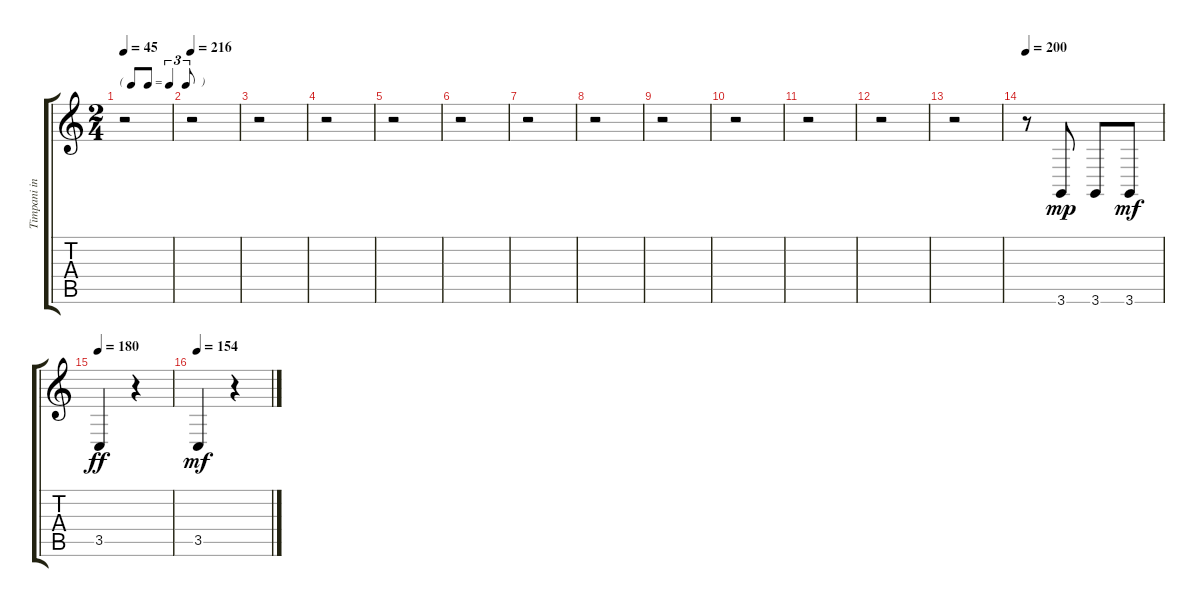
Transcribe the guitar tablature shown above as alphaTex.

\track ("Timpani in C/G" "Timpani in") {instrument timpani}
\staff {score tabs}
\tuning (E4 B3 G3 D3 A2 E2) {hide}
\ts (2 4)
\tf triplet8th
\tempo 45
\clef g2
\ks c
r.2{dy f} |
\tempo 216
r.2 |
r.2 |
r.2 |
r.2 |
r.2 |
r.2 |
r.2 |
r.2 |
r.2 |
r.2 |
r.2 |
r.2 |
\tempo 200
r.8 3.6.8{dy mp} 3.6.8 3.6.8{dy mf} |
\tempo 180
3.5.4{dy ff} r.4 |
\tempo 154
3.5.4{dy mf} r.4
